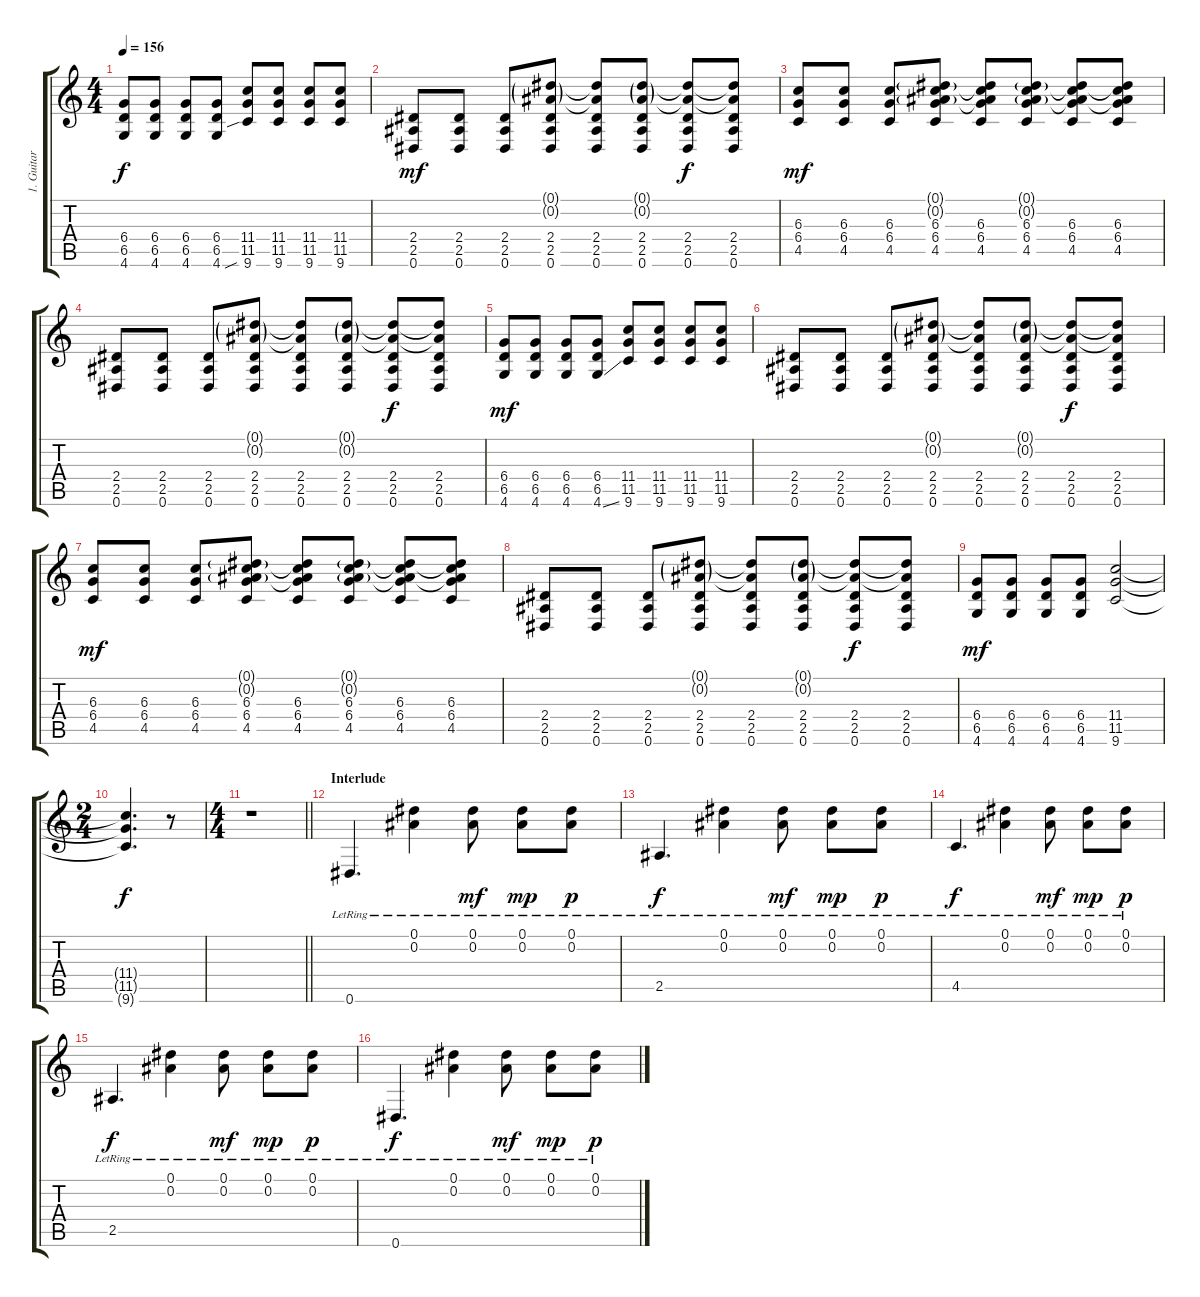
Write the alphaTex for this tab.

\track ("1. Guitar" "1. Guitar") {instrument overdrivenguitar}
\staff {score tabs}
\tuning (Eb4 Bb3 Gb3 Db3 Ab2 Eb2) {hide}
\ts (4 4)
\tempo 156
\clef g2
\ks c
(6.4 6.5 4.6).8{dy f} (6.4 6.5 4.6).8 (6.4 6.5 4.6).8 (6.4 6.5 4.6).8 (11.4 11.5 9.6{sib}).8 (11.4 11.5 9.6).8 (11.4 11.5 9.6).8 (11.4 11.5 9.6).8 |
(2.4 2.5 0.6).8{dy mf} (2.4 2.5 0.6).8 (2.4 2.5 0.6).8 (0.1{g} 0.2{g} 2.4 2.5 0.6).8 (0.1{t} 0.2{t} 2.4 2.5 0.6).8 (0.1{g} 0.2{g} 2.4 2.5 0.6).8 (0.1{t} 0.2{t} 2.4 2.5 0.6).8{dy f} (0.1{t} 0.2{t} 2.4 2.5 0.6).8 |
(6.3 6.4 4.5).8{dy mf} (6.3 6.4 4.5).8 (6.3 6.4 4.5).8 (0.1{g} 0.2{g} 6.3 6.4 4.5).8 (0.1{t} 0.2{t} 6.3 6.4 4.5).8 (0.1{g} 0.2{g} 6.3 6.4 4.5).8 (0.1{t} 0.2{t} 6.3 6.4 4.5).8 (0.1{t} 0.2{t} 6.3 6.4 4.5).8 |
(2.4 2.5 0.6).8 (2.4 2.5 0.6).8 (2.4 2.5 0.6).8 (0.1{g} 0.2{g} 2.4 2.5 0.6).8 (0.1{t} 0.2{t} 2.4 2.5 0.6).8 (0.1{g} 0.2{g} 2.4 2.5 0.6).8 (0.1{t} 0.2{t} 2.4 2.5 0.6).8{dy f} (0.1{t} 0.2{t} 2.4 2.5 0.6).8 |
(6.4 6.5 4.6).8{dy mf} (6.4 6.5 4.6).8 (6.4 6.5 4.6).8 (6.4 6.5 4.6{ss}).8 (11.4 11.5 9.6).8 (11.4 11.5 9.6).8 (11.4 11.5 9.6).8 (11.4 11.5 9.6).8 |
(2.4 2.5 0.6).8 (2.4 2.5 0.6).8 (2.4 2.5 0.6).8 (0.1{g} 0.2{g} 2.4 2.5 0.6).8 (0.1{t} 0.2{t} 2.4 2.5 0.6).8 (0.1{g} 0.2{g} 2.4 2.5 0.6).8 (0.1{t} 0.2{t} 2.4 2.5 0.6).8{dy f} (0.1{t} 0.2{t} 2.4 2.5 0.6).8 |
(6.3 6.4 4.5).8{dy mf} (6.3 6.4 4.5).8 (6.3 6.4 4.5).8 (0.1{g} 0.2{g} 6.3 6.4 4.5).8 (0.1{t} 0.2{t} 6.3 6.4 4.5).8 (0.1{g} 0.2{g} 6.3 6.4 4.5).8 (0.1{t} 0.2{t} 6.3 6.4 4.5).8 (0.1{t} 0.2{t} 6.3 6.4 4.5).8 |
(2.4 2.5 0.6).8 (2.4 2.5 0.6).8 (2.4 2.5 0.6).8 (0.1{g} 0.2{g} 2.4 2.5 0.6).8 (0.1{t} 0.2{t} 2.4 2.5 0.6).8 (0.1{g} 0.2{g} 2.4 2.5 0.6).8 (0.1{t} 0.2{t} 2.4 2.5 0.6).8{dy f} (0.1{t} 0.2{t} 2.4 2.5 0.6).8 |
(6.4 6.5 4.6).8{dy mf} (6.4 6.5 4.6).8 (6.4 6.5 4.6).8 (6.4 6.5 4.6).8 (11.4 11.5 9.6).2{volume 0} |
\ts (2 4)
(11.4{t} 11.5{t} 9.6{t}).4{d dy f} r.8 |
\ts (4 4)
\barLineRight lightlight
r.1 |
\section ("" "Interlude")
0.6{lr}.4{d volume 10 instrument acousticguitarsteel} (0.1{lr} 0.2{lr}).4 (0.1{lr} 0.2{lr}).8{dy mf} (0.1{lr} 0.2{lr}).8{dy mp} (0.1{lr} 0.2{lr}).8{dy p} |
2.5{lr}.4{d dy f} (0.1{lr} 0.2{lr}).4 (0.1{lr} 0.2{lr}).8{dy mf} (0.1{lr} 0.2{lr}).8{dy mp} (0.1{lr} 0.2{lr}).8{dy p} |
4.5{lr}.4{d dy f} (0.1{lr} 0.2{lr}).4 (0.1{lr} 0.2{lr}).8{dy mf} (0.1{lr} 0.2{lr}).8{dy mp} (0.1{lr} 0.2{lr}).8{dy p} |
2.5{lr}.4{d dy f} (0.1{lr} 0.2{lr}).4 (0.1{lr} 0.2{lr}).8{dy mf} (0.1{lr} 0.2{lr}).8{dy mp} (0.1{lr} 0.2{lr}).8{dy p} |
0.6{lr}.4{d dy f} (0.1{lr} 0.2{lr}).4 (0.1{lr} 0.2{lr}).8{dy mf} (0.1{lr} 0.2{lr}).8{dy mp} (0.1{lr} 0.2{lr}).8{dy p}
